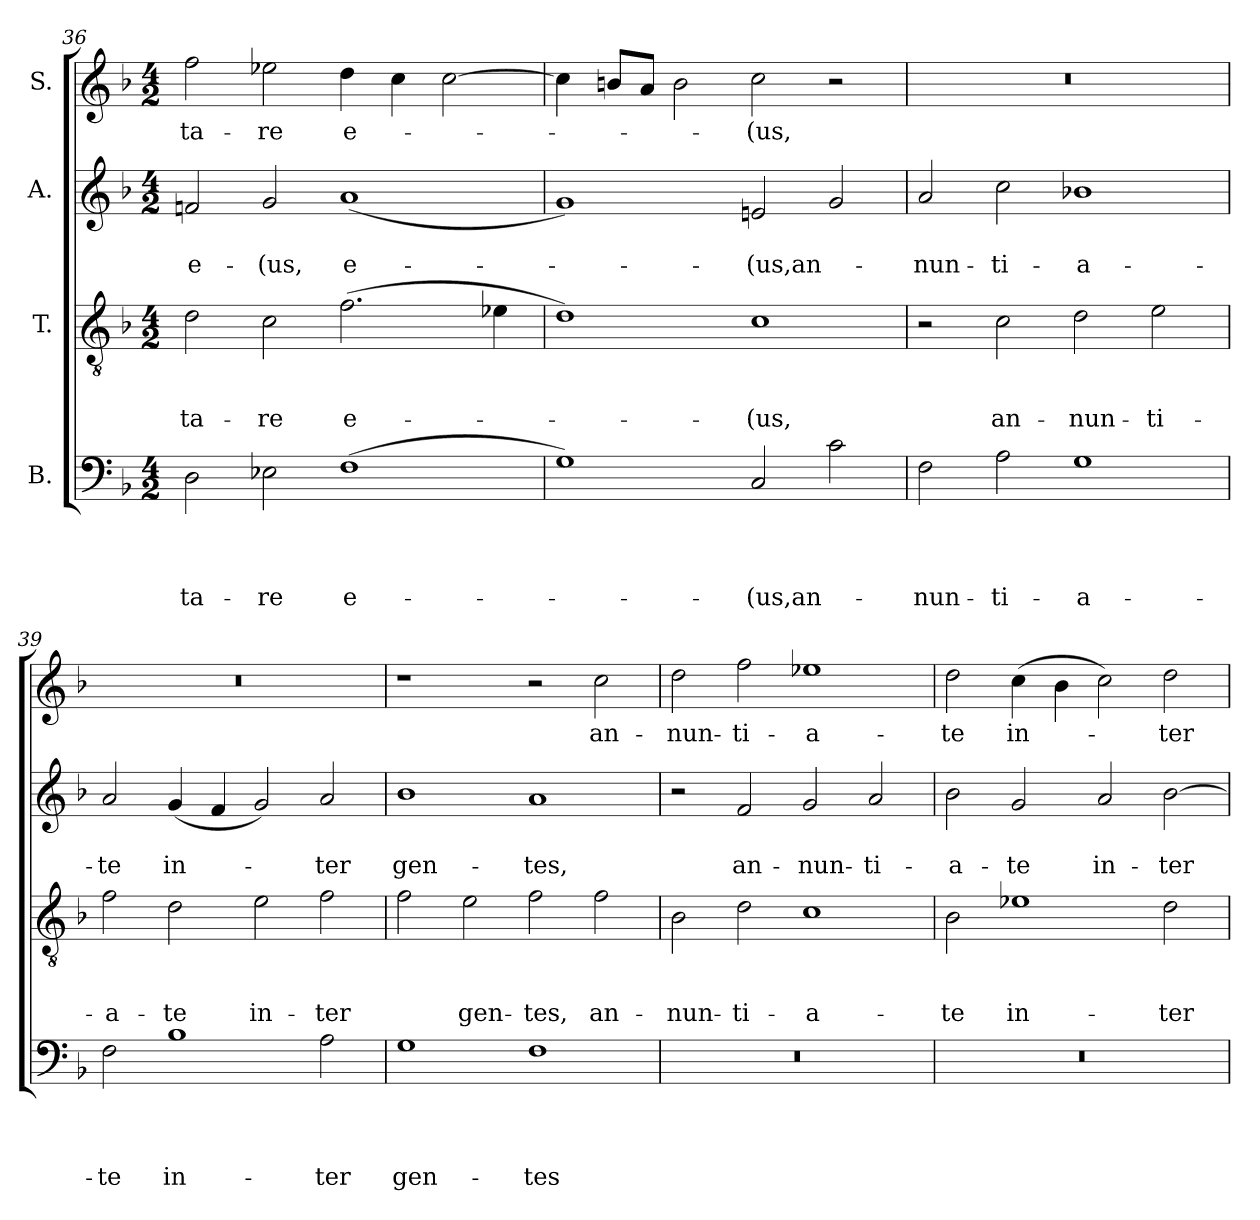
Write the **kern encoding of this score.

**kern	**text	**text	**text	**text	**kern	**text	**text	**text	**kern	**text	**text	**kern	**text
*part4	*part4	*part4	*part4	*part4	*part3	*part3	*part3	*part3	*part2	*part2	*part2	*part1	*part1
*staff4	*staff4	*staff4	*staff4	*staff4	*staff3	*staff3	*staff3	*staff3	*staff2	*staff2	*staff2	*staff1	*staff1
*I"B.	*	*	*	*	*I"T.	*	*	*	*I"A.	*	*	*I"S.	*
*clefF4	*	*	*	*	*clefGv2	*	*	*	*clefG2	*	*	*clefG2	*
*k[b-]	*	*	*	*	*k[b-]	*	*	*	*k[b-]	*	*	*k[b-]	*
*F:	*	*	*	*	*F:	*	*	*	*F:	*	*	*F:	*
*M4/2	*	*	*	*	*M4/2	*	*	*	*M4/2	*	*	*M4/2	*
=36	=36	=36	=36	=36	=36	=36	=36	=36	=36	=36	=36	=36	=36
!	!	!	!	!LO:LY:b	!	!	!	!LO:LY:b	!	!	!LO:LY:b	!	!LO:LY:b
2D\	.	.	.	-ta-	2d\	.	.	-ta-	2fn/	.	e-	2ff\	-ta-
!	!	!	!	!LO:LY:b	!	!	!	!LO:LY:b	!	!	!LO:LY:b	!	!LO:LY:b
2E-X\	.	.	.	-re	2c\	.	.	-re	2g/	.	-(us,	2ee-X\	-re
!	!	!	!	!LO:LY:b:rj	!	!	!	!LO:LY:b:rj	!	!	!LO:LY:b:rj	!	!LO:LY:b
(>1F	.	.	.	e-	(>2.f\	.	.	e-	(<1a	.	e-	4dd\	e-
.	.	.	.	.	.	.	.	.	.	.	.	4cc\	.
.	.	.	.	.	.	.	.	.	.	.	.	[>2cc\	.
.	.	.	.	.	4e-X\	.	.	.	.	.	.	.	.
=37	=37	=37	=37	=37	=37	=37	=37	=37	=37	=37	=37	=37	=37
1G)	.	.	.	.	1d)	.	.	.	1g)	.	.	4cc\]	.
.	.	.	.	.	.	.	.	.	.	.	.	8bn/L	.
.	.	.	.	.	.	.	.	.	.	.	.	8a/J	.
.	.	.	.	.	.	.	.	.	.	.	.	2b\	.
!	!	!	!	!LO:LY:b	!	!	!	!LO:LY:b	!	!	!LO:LY:b	!	!LO:LY:b
2C/	.	.	.	-(us,an-	1c	.	.	-(us,	2en/	.	-(us,an-	2cc\	-(us,
2c\	.	.	.	.	.	.	.	.	2g/	.	.	2r	.
=38	=38	=38	=38	=38	=38	=38	=38	=38	=38	=38	=38	=38	=38
!	!	!	!	!LO:LY:b	!	!	!	!	!	!	!LO:LY:b	!LO:N:vis=1	!
2F\	.	.	.	-nun-	2r	.	.	.	2a/	.	-nun-	0r	.
!	!	!	!	!LO:LY:b	!	!	!	!LO:LY:b	!	!	!LO:LY:b	!	!
2A\	.	.	.	-ti-	2c\	.	.	an-	2cc\	.	-ti-	.	.
!	!	!	!	!LO:LY:b:rj	!	!	!	!LO:LY:b	!	!	!LO:LY:b:rj	!	!
1G	.	.	.	-a-	2d\	.	.	-nun-	1b-X	.	-a-	.	.
!	!	!	!	!	!	!	!	!LO:LY:b	!	!	!	!	!
.	.	.	.	.	2e\	.	.	-ti-	.	.	.	.	.
=39	=39	=39	=39	=39	=39	=39	=39	=39	=39	=39	=39	=39	=39
!	!	!	!	!LO:LY:b	!	!	!	!LO:LY:b	!	!	!LO:LY:b	!LO:N:vis=1	!
2F\	.	.	.	-te	2f\	.	.	-a-	2a/	.	-te	0r	.
!	!	!	!	!LO:LY:b	!	!	!	!LO:LY:b	!	!	!LO:LY:b	!	!
1B-	.	.	.	in-	2d\	.	.	-te	(<4g/	.	in-	.	.
.	.	.	.	.	.	.	.	.	4f/	.	.	.	.
!	!	!	!	!	!	!	!	!LO:LY:b	!	!	!	!	!
.	.	.	.	.	2e\	.	.	in-	2g/)	.	.	.	.
!	!	!	!	!LO:LY:b	!	!	!	!LO:LY:b	!	!	!LO:LY:b	!	!
2A\	.	.	.	-ter	2f\	.	.	-ter	2a/	.	-ter	.	.
!!LO:PB:g=z
=40	=40	=40	=40	=40	=40	=40	=40	=40	=40	=40	=40	=40	=40
!	!	!	!	!LO:LY:b	!	!	!	!	!	!	!LO:LY:b	!	!
1G	.	.	.	gen-	2f\	.	.	.	1b-	.	gen-	1r	.
!	!	!	!	!	!	!	!	!LO:LY:b	!	!	!	!	!
.	.	.	.	.	2e\	.	.	gen-	.	.	.	.	.
!	!	!	!	!LO:LY:b	!	!	!	!LO:LY:b	!	!	!LO:LY:b	!	!
1F	.	.	.	-tes	2f\	.	.	-tes,	1a	.	-tes,	2r	.
!	!	!	!	!	!	!	!	!LO:LY:b	!	!	!	!	!LO:LY:b
.	.	.	.	.	2f\	.	.	an-	.	.	.	2cc\	an-
=41	=41	=41	=41	=41	=41	=41	=41	=41	=41	=41	=41	=41	=41
!LO:N:vis=1	!	!	!	!	!	!	!	!LO:LY:b	!	!	!	!	!LO:LY:b
0r	.	.	.	.	2B-\	.	.	-nun-	2r	.	.	2dd\	-nun-
!	!	!	!	!	!	!	!	!LO:LY:b	!	!	!LO:LY:b	!	!LO:LY:b
.	.	.	.	.	2d\	.	.	-ti-	2f/	.	an-	2ff\	-ti-
!	!	!	!	!	!	!	!	!LO:LY:b:rj	!	!	!LO:LY:b	!	!LO:LY:b:rj
.	.	.	.	.	1c	.	.	-a-	2g/	.	-nun-	1ee-X	-a-
!	!	!	!	!	!	!	!	!	!	!	!LO:LY:b	!	!
.	.	.	.	.	.	.	.	.	2a/	.	-ti-	.	.
=42	=42	=42	=42	=42	=42	=42	=42	=42	=42	=42	=42	=42	=42
!LO:N:vis=1	!	!	!	!	!	!	!	!LO:LY:b	!	!	!LO:LY:b	!	!LO:LY:b
0r	.	.	.	.	2B-\	.	.	-te	2b-\	.	-a-	2dd\	-te
!	!	!	!	!	!	!	!	!LO:LY:b	!	!	!LO:LY:b	!	!LO:LY:b
.	.	.	.	.	1e-X	.	.	in-	2g/	.	-te	(>4cc\	in-
.	.	.	.	.	.	.	.	.	.	.	.	4b-\	.
!	!	!	!	!	!	!	!	!	!	!	!LO:LY:b	!	!
.	.	.	.	.	.	.	.	.	2a/	.	in-	2cc\)	.
!	!	!	!	!	!	!	!	!LO:LY:b	!	!	!LO:LY:b	!	!LO:LY:b
.	.	.	.	.	2d\	.	.	-ter	[>2b-\	.	-ter	2dd\	-ter
=	=	=	=	=	=	=	=	=	=	=	=	=	=
*-	*-	*-	*-	*-	*-	*-	*-	*-	*-	*-	*-	*-	*-
